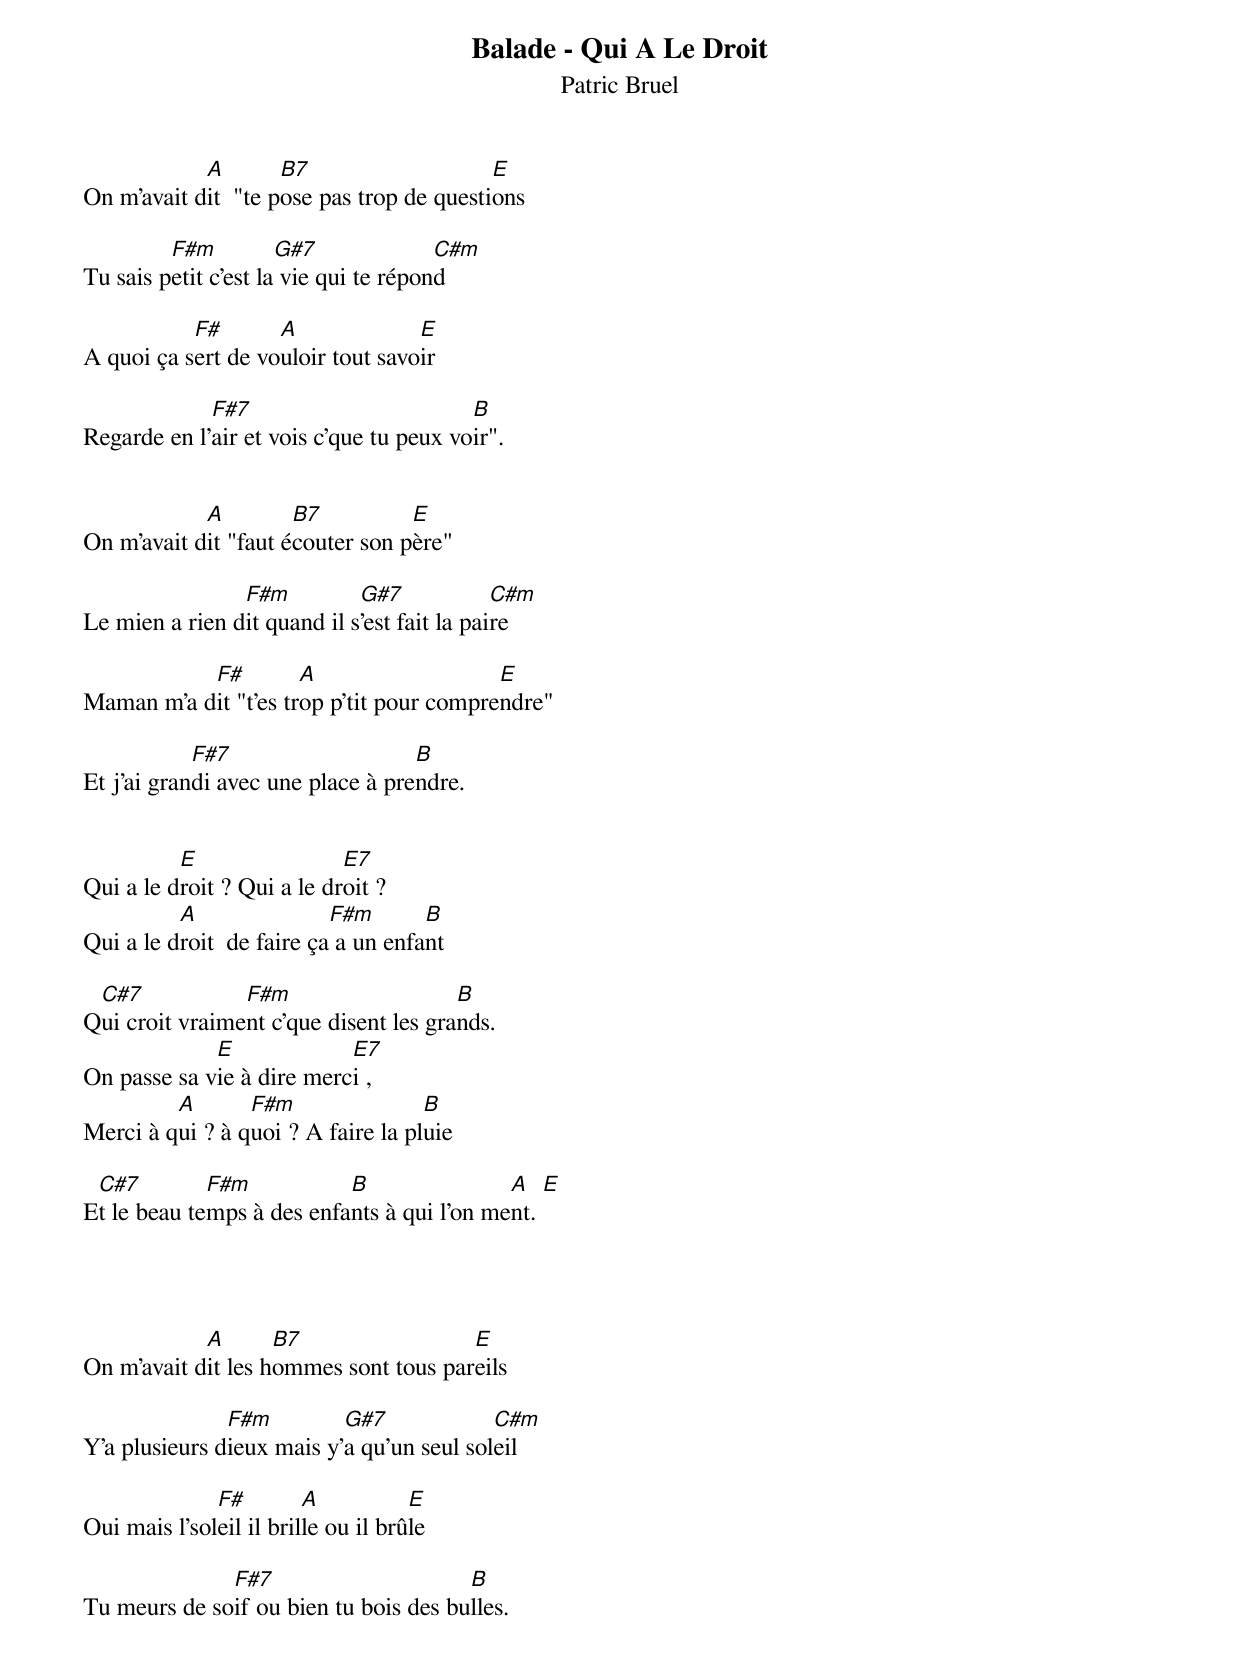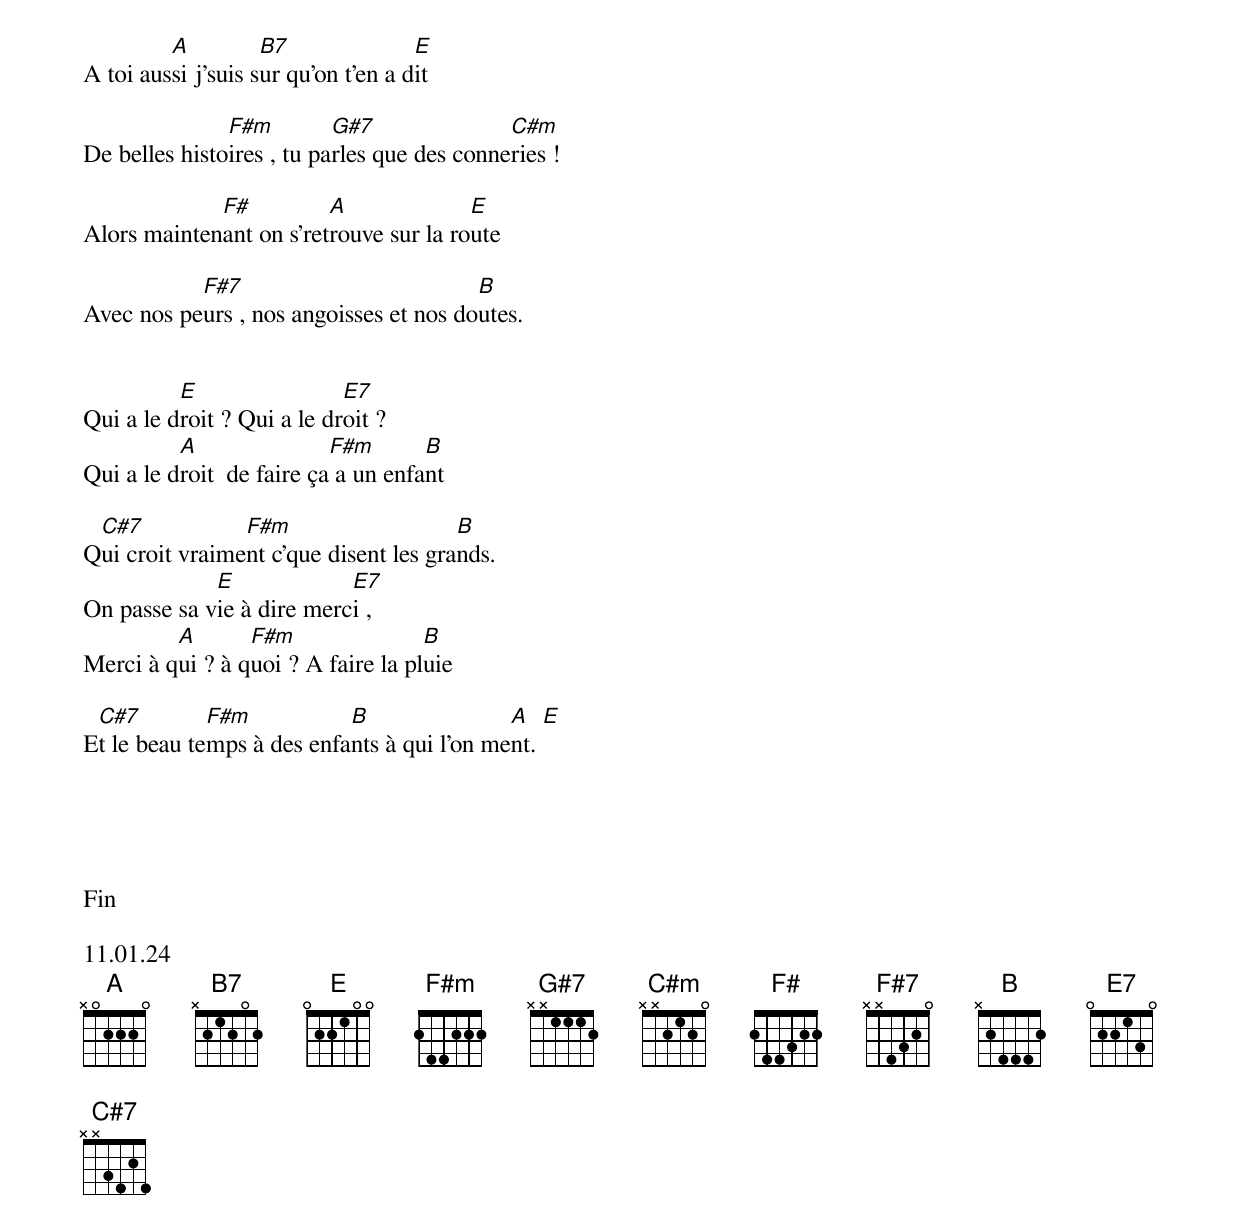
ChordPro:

{title: Balade - Qui A Le Droit}
{subtitle: Patric Bruel }
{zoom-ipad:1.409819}


On m'avait d[A]it  "te p[B7]ose pas trop de questi[E]ons

Tu sais p[F#m]etit c'est la[G#7] vie qui te répon[C#m]d

A quoi ça s[F#]ert de vo[A]uloir tout savo[E]ir

Regarde en l'[F#7]air et vois c'que tu peux vo[B]ir".


On m'avait d[A]it "faut é[B7]couter son p[E]ère"

Le mien a rien d[F#m]it quand il s[G#7]'est fait la pai[C#m]re

Maman m'a d[F#]it "t'es tr[A]op p'tit pour compre[E]ndre"

Et j'ai gran[F#7]di avec une place à pre[B]ndre.


Qui a le d[E]roit ? Qui a le dr[E7]oit ?
Qui a le d[A]roit  de faire ça[F#m] a un enfa[B]nt

Q[C#7]ui croit vraime[F#m]nt c'que disent les gra[B]nds.
On passe sa v[E]ie à dire merc[E7]i ,
Merci à q[A]ui ? à q[F#m]uoi ? A faire la pl[B]uie

E[C#7]t le beau te[F#m]mps à des enfa[B]nts à qui l'on me[A]nt. [E]




On m'avait d[A]it les h[B7]ommes sont tous par[E]eils

Y'a plusieurs d[F#m]ieux mais y'[G#7]a qu'un seul sol[C#m]eil

Oui mais l'sol[F#]eil il bril[A]le ou il brû[E]le

Tu meurs de so[F#7]if ou bien tu bois des bu[B]lles.

A toi aus[A]si j'suis s[B7]ur qu'on t'en a d[E]it

De belles histo[F#m]ires , tu pa[G#7]rles que des conne[C#m]ries !

Alors mainten[F#]ant on s'ret[A]rouve sur la ro[E]ute

Avec nos pe[F#7]urs , nos angoisses et nos do[B]utes.


Qui a le d[E]roit ? Qui a le dr[E7]oit ?
Qui a le d[A]roit  de faire ça[F#m] a un enfa[B]nt

Q[C#7]ui croit vraime[F#m]nt c'que disent les gra[B]nds.
On passe sa v[E]ie à dire merc[E7]i ,
Merci à q[A]ui ? à q[F#m]uoi ? A faire la pl[B]uie

E[C#7]t le beau te[F#m]mps à des enfa[B]nts à qui l'on me[A]nt. [E]





Fin

11.01.24
